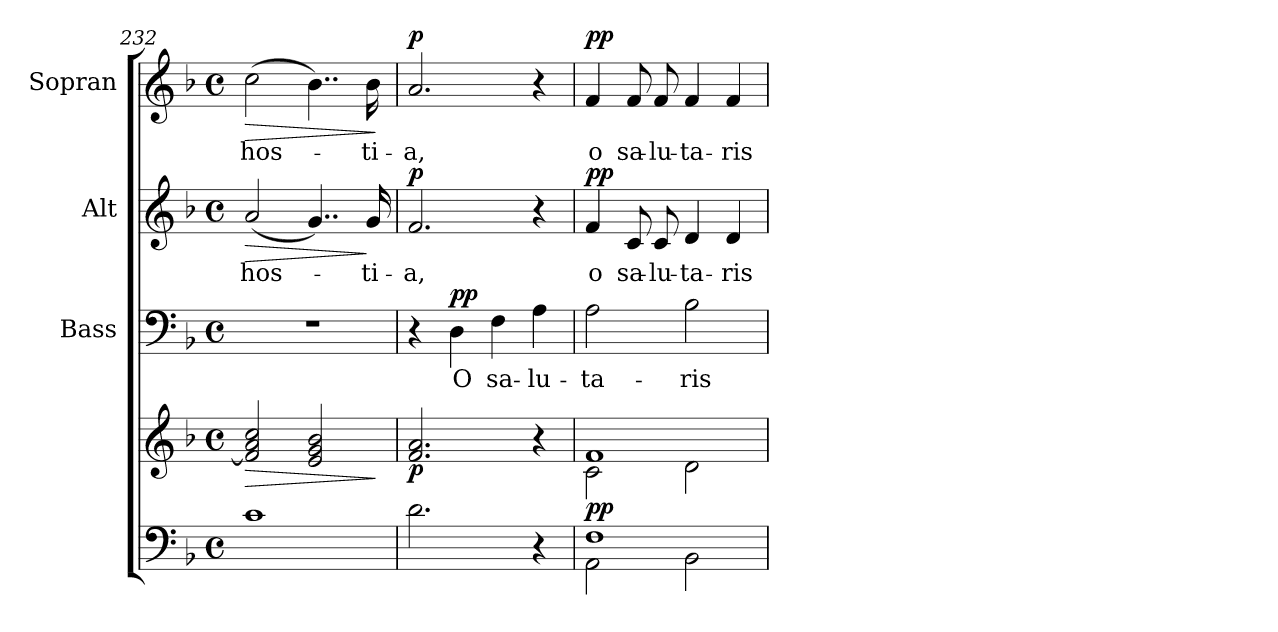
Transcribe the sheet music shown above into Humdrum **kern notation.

**kern	**kern	**dynam	**kern	**text	**dynam	**kern	**text	**dynam	**kern	**text	**dynam
*part4	*part4	*part4	*part3	*part3	*part3	*part2	*part2	*part2	*part1	*part1	*part1
*staff5	*staff4	*staff4/5	*staff3	*staff3	*staff3	*staff2	*staff2	*staff2	*staff1	*staff1	*staff1
*	*	*	*I"Bass	*	*	*I"Alt	*	*	*I"Sopran	*	*
*	*	*	*I'B.	*	*	*I'A	*	*	*I'S	*	*
*clefF4	*clefG2	*	*clefF4	*	*	*clefG2	*	*	*clefG2	*	*
*k[b-]	*k[b-]	*	*k[b-]	*	*	*k[b-]	*	*	*k[b-]	*	*
*F:	*F:	*	*F:	*	*	*F:	*	*	*F:	*	*
*M4/4	*M4/4	*	*M4/4	*	*	*M4/4	*	*	*M4/4	*	*
*met(c)	*met(c)	*	*met(c)	*	*	*met(c)	*	*	*met(c)	*	*
=232	=232	=232	=232	=232	=232	=232	=232	=232	=232	=232	=232
!	!	!LO:HP:b	!	!	!	!	!LO:LY:b	!LO:HP:b	!	!LO:LY:b	!LO:HP:b
1c	2f/] 2a/ 2cc/	>	1r	.	.	(<2a/	hos-	>	(>2cc\	hos-	>
.	2e/ 2g/ 2b-/	.	.	.	.	4..g/)	.	.	4..b-\)	.	.
!	!	!	!	!	!	!	!LO:LY:b	!	!	!LO:LY:b	!
.	.	.	.	.	.	16g/	-ti-	]	16b-\	-ti-	.
.	.	]	.	.	.	.	.	.	.	.	]
=233	=233	=233	=233	=233	=233	=233	=233	=233	=233	=233	=233
!	!	!LO:DY:b	!	!	!	!	!LO:LY:b	!LO:DY:a	!	!LO:LY:b	!LO:DY:a
2.d\	2.f/ 2.a/	p	4r	.	.	2.f/	-a,	p	2.a/	-a,	p
!	!	!	!	!LO:LY:b	!LO:DY:a	!	!	!	!	!	!
.	.	.	4D\	O	pp	.	.	.	.	.	.
!	!	!	!	!LO:LY:b	!	!	!	!	!	!	!
.	.	.	4F\	sa-	.	.	.	.	.	.	.
!	!	!	!	!LO:LY:b	!	!	!	!	!	!	!
4r	4r	.	4A\	-lu-	.	4r	.	.	4r	.	.
=234	=234	=234	=234	=234	=234	=234	=234	=234	=234	=234	=234
*^	*^	*	*	*	*	*	*	*	*	*	*
!	!	!	!	!LO:DY:b	!	!LO:LY:b	!	!	!LO:LY:b	!LO:DY:a	!	!LO:LY:b	!LO:DY:a
1F	2AA\	1f	2c\	pp	2A\	-ta-	.	4f/	o	pp	4f/	o	pp
!	!	!	!	!	!	!	!	!	!LO:LY:b	!	!	!LO:LY:b	!
.	.	.	.	.	.	.	.	8c/	sa-	.	8f/	sa-	.
!	!	!	!	!	!	!	!	!	!LO:LY:b	!	!	!LO:LY:b	!
.	.	.	.	.	.	.	.	8c/	-lu-	.	8f/	-lu-	.
!	!	!	!	!	!	!LO:LY:b	!	!	!LO:LY:b	!	!	!LO:LY:b	!
.	2BB-\	.	2d\	.	2B-\	-ris	.	4d/	-ta-	.	4f/	-ta-	.
!	!	!	!	!	!	!	!	!	!LO:LY:b	!	!	!LO:LY:b	!
.	.	.	.	.	.	.	.	4d/	-ris	.	4f/	-ris	.
*v	*v	*	*	*	*	*	*	*	*	*	*	*	*
*	*v	*v	*	*	*	*	*	*	*	*	*	*
=	=	=	=	=	=	=	=	=	=	=	=
*-	*-	*-	*-	*-	*-	*-	*-	*-	*-	*-	*-
